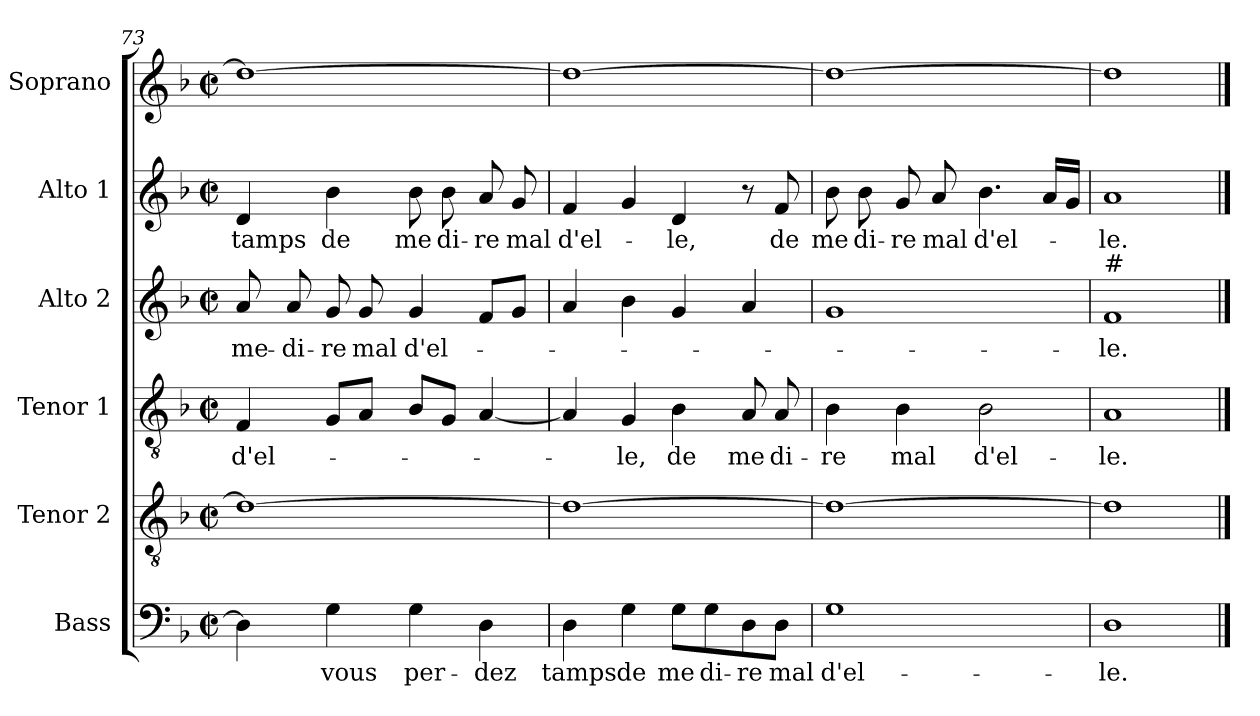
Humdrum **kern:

**kern	**text	**kern	**kern	**text	**kern	**text	**kern	**text	**kern
*part6	*part6	*part5	*part4	*part4	*part3	*part3	*part2	*part2	*part1
*staff6	*staff6	*staff5	*staff4	*staff4	*staff3	*staff3	*staff2	*staff2	*staff1
*I"Bass	*	*I"Tenor 2	*I"Tenor 1	*	*I"Alto 2	*	*I"Alto 1	*	*I"Soprano
*I'B	*	*I'T 2	*I'T 1	*	*I'A 2	*	*I'A 1	*	*I'S
!!LO:LB:g=z
*clefF4	*	*clefGv2	*clefGv2	*	*clefG2	*	*clefG2	*	*clefG2
*k[b-]	*	*k[b-]	*k[b-]	*	*k[b-]	*	*k[b-]	*	*k[b-]
*F:	*	*F:	*F:	*	*F:	*	*F:	*	*F:
*M2/2	*	*M2/2	*M2/2	*	*M2/2	*	*M2/2	*	*M2/2
*met(c|)	*	*met(c|)	*met(c|)	*	*met(c|)	*	*met(c|)	*	*met(c|)
=73	=73	=73	=73	=73	=73	=73	=73	=73	=73
4D\]	.	1d_	4F/	d'el-	8a/	me-	4d/	tamps	1dd_
.	.	.	.	.	8a/	-di-	.	.	.
4G\	vous	.	8G/L	.	8g/	-re	4b-\	de	.
.	.	.	8A/J	.	8g/	mal	.	.	.
4G\	per-	.	8B-/L	.	4g/	d'el-	8b-\	me	.
.	.	.	8G/J	.	.	.	8b-\	di-	.
4D\	-dez	.	[4A/	.	8f/L	.	8a/	-re	.
.	.	.	.	.	8g/J	.	8g/	mal	.
=74	=74	=74	=74	=74	=74	=74	=74	=74	=74
4D\	tamps	1d_	4A/]	.	4a/	.	4f/	d'el-	1dd_
4G\	de	.	4G/	-le,	4b-\	.	4g/	.	.
8G\L	me	.	4B-\	de	4g/	.	4d/	-le,	.
8G\	di-	.	.	.	.	.	.	.	.
8D\	-re	.	8A/	me	4a/	.	8r	.	.
8D\J	mal	.	8A/	di-	.	.	8f/	de	.
=75	=75	=75	=75	=75	=75	=75	=75	=75	=75
1G	d'el-	1d_	4B-\	-re	1g	.	8b-\	me	1dd_
.	.	.	.	.	.	.	8b-\	di-	.
.	.	.	4B-\	mal	.	.	8g/	-re	.
.	.	.	.	.	.	.	8a/	mal	.
.	.	.	2B-\	d'el-	.	.	4.b-\	d'el-	.
.	.	.	.	.	.	.	16a/LL	.	.
.	.	.	.	.	.	.	16g/JJ	.	.
=76	=76	=76	=76	=76	=76	=76	=76	=76	=76
!	!	!	!	!	!LO:TX:a:t=#	!	!	!	!
1D	-le.	1d]	1A	-le.	1f	-le.	1a	-le.	1dd]
==	==	==	==	==	==	==	==	==	==
*-	*-	*-	*-	*-	*-	*-	*-	*-	*-
